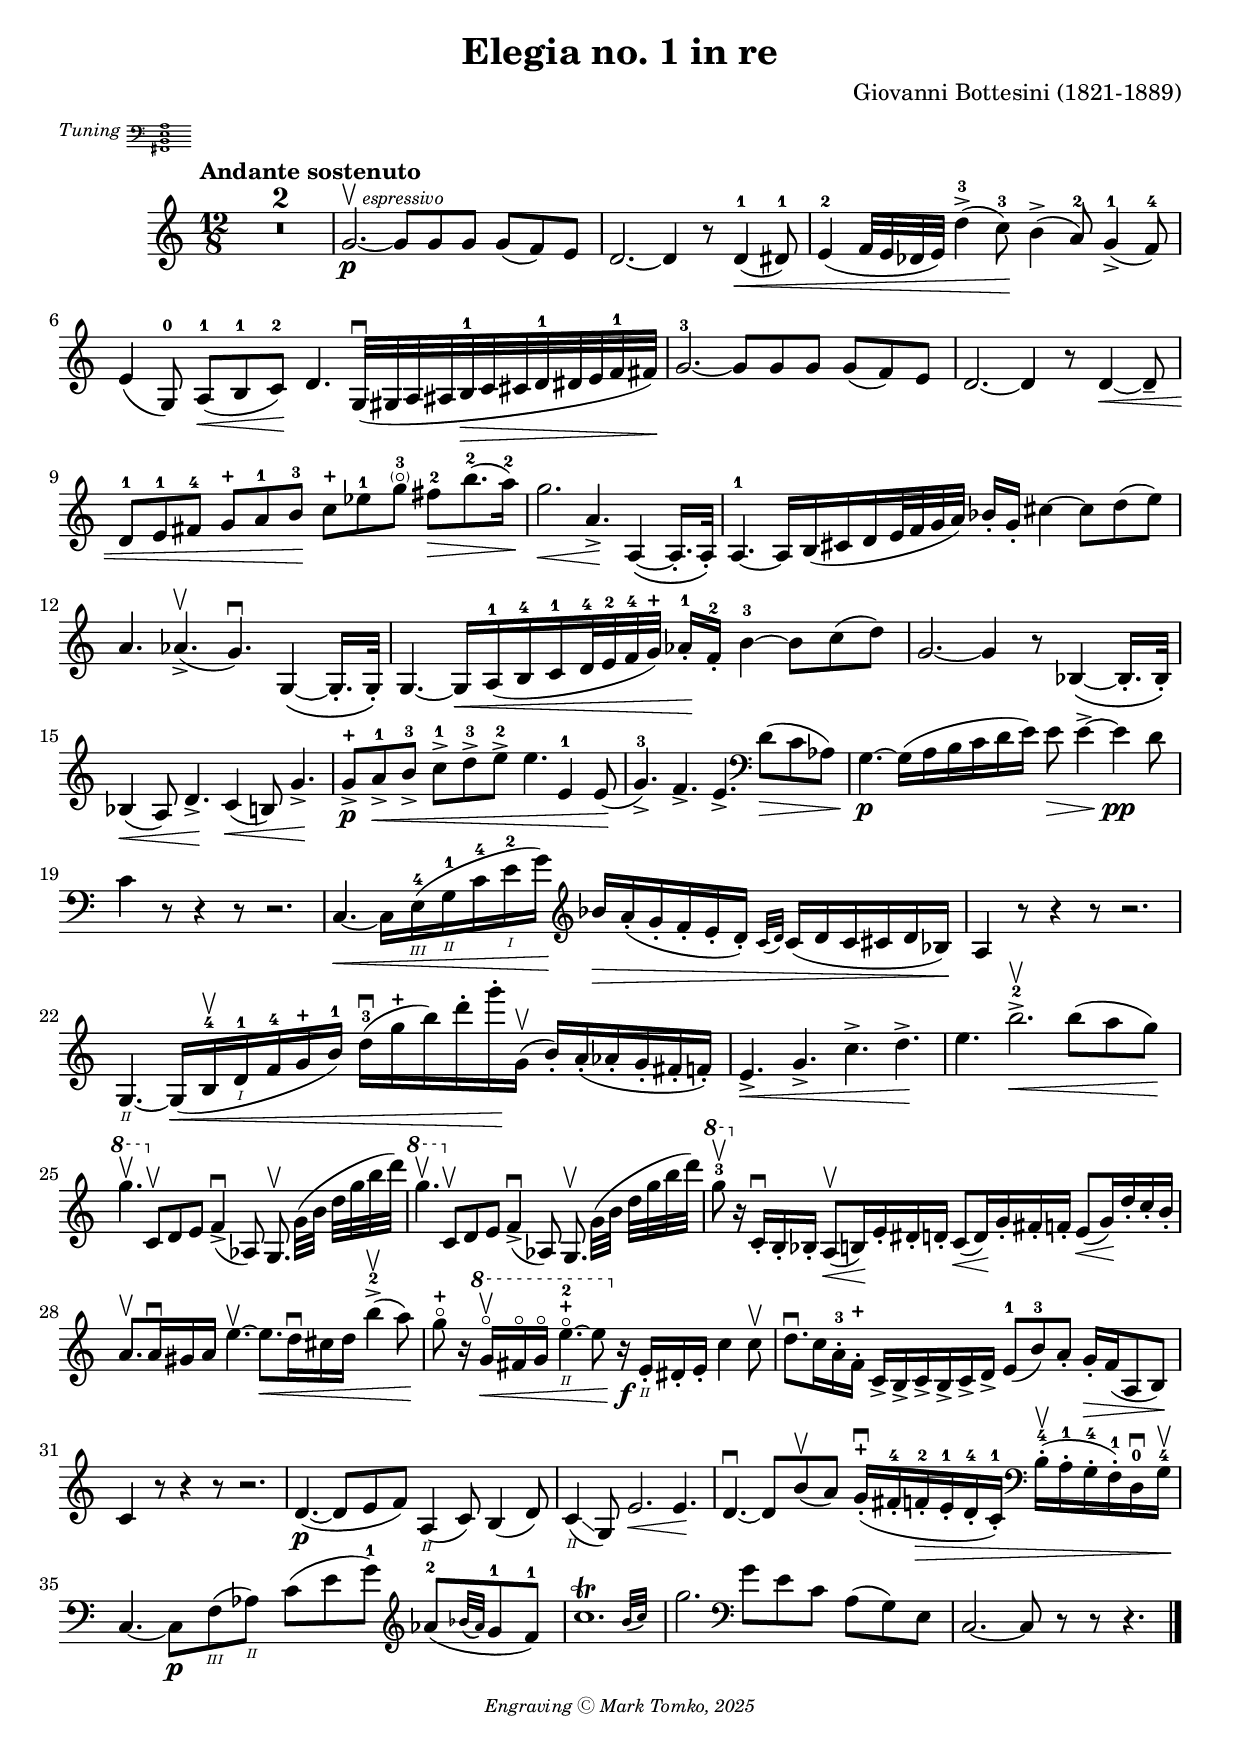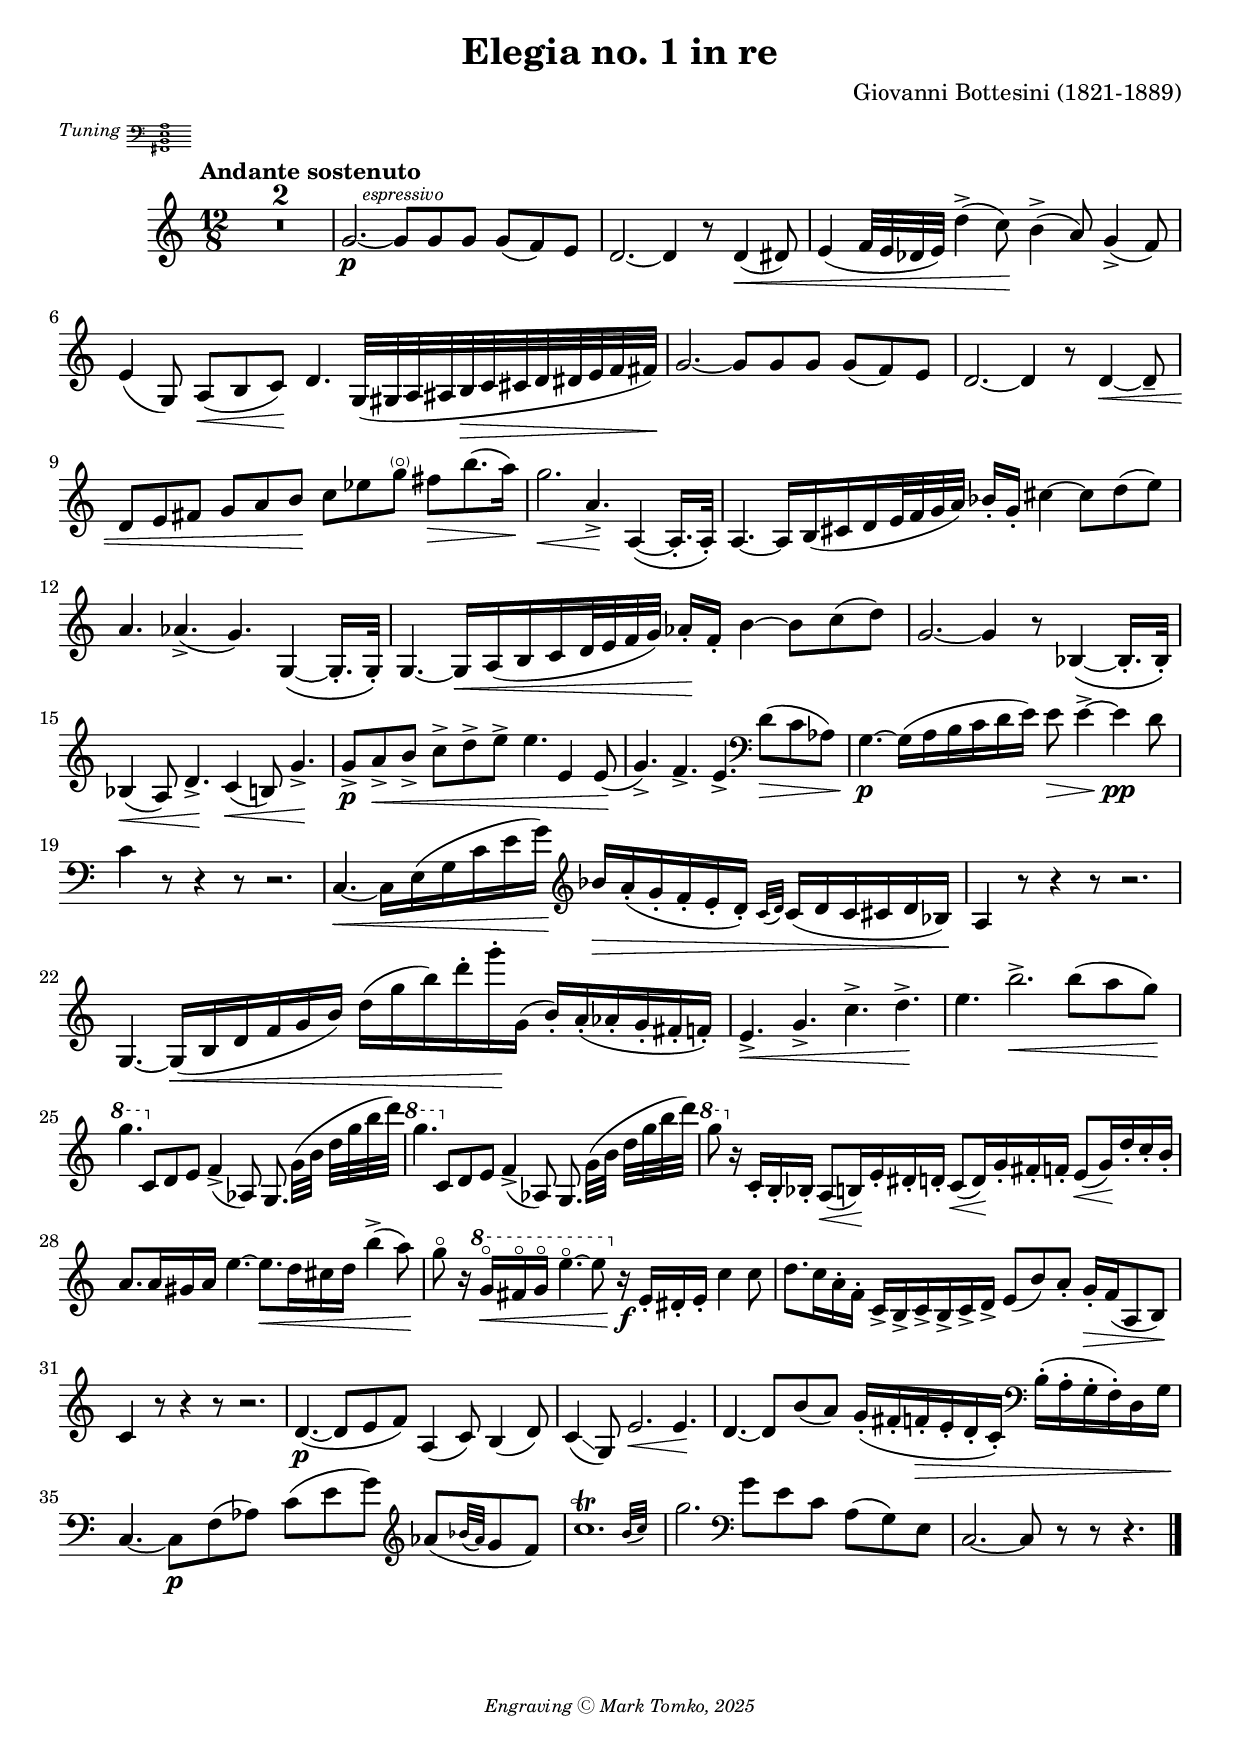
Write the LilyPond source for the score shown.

\version "2.24.3"

\version "2.24.3"

soloTuning =
\markup {
  \italic \tiny Tuning
  \score {
    \layout {
      indent = 0.0
    }
    \new Staff \with {
      \magnifyStaff #1/2
    } {
      \new Voice {
        \relative {
          \omit Score.TimeSignature
          \omit Score.BarLine
          \clef bass
          <<fis,1 b e a>>
        }
      }
    }
  }
}


\header {
  title = "Elegia no. 1 in re"
  composer = "Giovanni Bottesini (1821-1889)"
  meter = \soloTuning
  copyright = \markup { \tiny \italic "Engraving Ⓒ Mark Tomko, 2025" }
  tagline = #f
}

\paper {
  #(set-paper-size "a4")
}

plus = \finger \markup \fontsize #6 "+"

solonotes = \relative {
  \autoBreaksOff
  \tempo "Andante sostenuto"
  \time 12/8
  \clef treble
  \key c \major
  \compressMMRests R4.*8
  % line 1
  \once \override TextScript.X-offset = 2
  g'2.\p^\markup { \tiny \italic "espressivo" }\upbow~ g8 g g g (f) e
  | d2.~ 4 r8 d4-1\< (dis8-1)
  | e4-2 (f32 e des e) d'4\accent-3 (c8-3)\! b4\accent (a8-2) g4\accent-1 (f8-4) \break
  % line 2
  | e4 (g,8-0) a-1\< (b-1 c-2)\! d4. g,32\downbow (gis a ais b-1\> c cis d-1 dis e f-1 fis) \!
  | g2.-3~ 8 g g g (f) e
  | d2.~ 4 r8 d4~\< 8\tenuto \break
  % line 3
  | d8-1 e-1 fis-4 g-\plus a-1 b-3\! c-\plus ees-1 g-3\parenthesize \flageolet fis-2\> b8.-2 (a16-2) \!
  | g2.\< a,4.\accent\! a,4~ \(a16.-. a32-.\)
  | a4.-1~16 b (cis d e32 f g a) \clef treble bes16-. g-. cis4~ 8 d (e) \break
  % line 4
  | a,4. aes\accent\upbow (g\downbow) g,4~\(g16.-. g32-.\)
  | g4.~16\< a-1 (b-4 c-1 d32-4 e-2 f-4 g-\plus) aes16-.-1 \! f-.-2 b4-3~ 8 c (d)
  | g,2.~4 r8 bes,4~\(16.-. bes32-.\) \break
  % line 5
  | bes4\< (a8) d4.\accent\! c4\< (b8) g'4.\accent\!
  | g8\p\accent-\plus a\accent\<-1 b\accent-3 c\accent-1 d\accent-3 e\accent-2 e4. e,4-1 e8 \! (
  | g4.\accent-3) f\accent e\accent \clef bass d8\> (c aes)
  | g4.\p~ 16 (a b c d e) e8\> e4\accent~4\pp d8 \break
  % line 6
  | c4 r8 r4 r8 r2.
  | c,4.\<~ c16 e-4\3 (g-1\2 c-4 e-2\1 g)\! \clef treble bes\> a-. (g-. f-. e-. d-.) \grace { c32 (d) } c16 (d c cis d bes) \!
  | a4 r8 r4 r8 r2. \break
  % line 7
  | g4.\2~ 16\< (b-4\upbow d-1\1 f-4 g-\plus b-1) d-3\downbow (g-\plus b) d-. g-.\! g,,\upbow (b-.) a-. (aes-. g-. fis-. f-.)
  | e4.\accent\< g\accent c\accent d\accent \!
  | e4. b'2.\accent-2\upbow\< b8 (a g)\! \break
  % line 8
  | \ottava 1 g'4.\upbow \ottava 0 c,,,8\upbow d e f4\accent\downbow (aes,8) g8.\upbow \stemDown g'32 ([b] \stemNeutral d [g b d])
  | \ottava 1 g4.\upbow \ottava 0 c,,,8\upbow d e f4\accent\downbow (aes,8) g8.\upbow \stemDown g'32 ([b] \stemNeutral d [g b d])
  | \ottava 1 g 8-3\upbow \ottava 0 r16 c,,,-.\downbow b-. bes-. a8\upbow\< (b16)\! e-. dis-. d-. c8\< (d16)\! g-. fis-. f-. e8\< (g16)\! d'-. c-. b-. \break
  % line 9
  | a8.\upbow a16\downbow gis a e'4.\upbow~ 8.\< d16\downbow cis d b'4\accent\upbow-2 (a8) \!
  | g8^\flageolet-\plus r16 \ottava #1 g16^\flageolet\upbow\< fis^\flageolet g^\flageolet e'4.^\flageolet-\plus-2\2~ 8 \ottava #0 r16\f e,,-.\2 dis-. e-. c'4 c8\upbow
  | \stemDown d8.\downbow c16 a-.-3 f-.-\plus \stemNeutral c\accent b\accent c\accent b\accent c\accent d\accent e8-1 (b'-3) a-. g16-.\> f (a,8 b) \! \break
  % line 10
  | c4 r8 r4 r8 r2.
  | d4.\p~ (8 e f) a,4\2 (c8) b4 (d8)
  | c4\2\glissando (g8) e'2.\< e4. \!
  | d4.~\downbow d8 %{\clef treble %} b'\upbow (a) g16-.-\plus\downbow (fis-.-4 f-.-2 \> e-.-1 d-.-4 c-.-1) \clef bass b-.-4\upbow (a-.-1 g-.-4 f-.-1) d-0\downbow g-4\!\upbow \break
  % line 11
  | c,4.~ 8\p f\3 (aes\2) c (e g-1) \clef treble aes-2 [(\grace { bes32 \(aes\) } \stemUp g8-1 \stemNeutral f-1]) \slurNeutral
  | \afterGrace c'1.\trill {b32 ([c]) }
  | g'2. \clef bass g,8 e c a (g) e
  | c2.~ 8 r r r4. \fine
}

\book {
  \score {
    \new Staff {
      \romanStringNumbers
      \set stringNumberOrientations = #'(down)
      \solonotes
    }
  }
}

\book {
  \bookOutputSuffix "unedited"
  \score {
    \new Staff {
      \omit Fingering
      \override Voice.StringNumber.stencil = ##f
      \set scriptDefinitions = #(cons*
                                 `(upbow . ,(acons 'stencil #f (assoc-get 'upbow default-script-alist)))
                                 `(downbow . ,(acons 'stencil #f (assoc-get 'downbow default-script-alist)))
                                 default-script-alist)
      \solonotes
    }
  }
}
